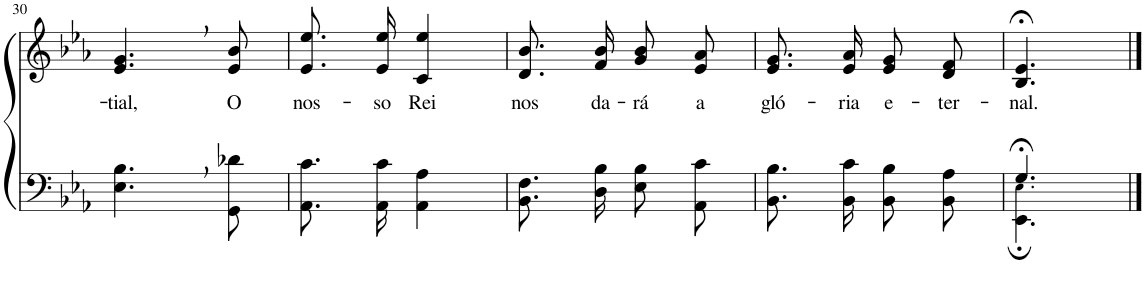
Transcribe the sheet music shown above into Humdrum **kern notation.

**kern	**kern	**text
*part2	*part1	*part1
*staff2	*staff1	*staff1
*I"Parte III e IV	*I"Parte I e II	*
!!LO:PB:g=z
*clefF4	*clefG2	*
*k[b-e-a-]	*k[b-e-a-]	*
*M2/4	*M2/4	*
=30	=30	=30
!	!	!LO:LY:b
4.E-\, 4.B-\,	4.e-/, 4.g/,	tial,
!	!	!LO:LY:b
8GG\ 8d-X\	8e-/ 8b-/	O
=31	=31	=31
!	!	!LO:LY:b
8.AA-\ 8.c\L	8.e-/ 8.ee-/L	nos-
!	!	!LO:LY:b
16AA-\ 16c\Jk	16e-/ 16ee-/Jk	-so
!	!	!LO:LY:b
4AA-\ 4A-\	4c/ 4ee-/	Rei
=32	=32	=32
!	!	!LO:LY:b
8.BB-\ 8.F\L	8.d/ 8.b-/L	nos
!	!	!LO:LY:b
16D\ 16B-\Jk	16f/ 16b-/Jk	da-
!	!	!LO:LY:b
8E-\ 8B-\L	8g/ 8b-/L	-rá
!	!	!LO:LY:b
8AA-\ 8c\J	8e-/ 8a-/J	a
=33	=33	=33
!	!	!LO:LY:b
8.BB-\ 8.B-\L	8.e-/ 8.g/L	gló-
!	!	!LO:LY:b
16BB-\ 16c\Jk	16e-/ 16a-/Jk	-ria
!	!	!LO:LY:b
8BB-\ 8B-\L	8e-/ 8g/L	e-
!	!	!LO:LY:b
8BB-\ 8A-\J	8d/ 8f/J	-ter-
=34	=34	=34
*^	*	*
!	!	!	!LO:LY:b
4.G;</	4.EE-\; 4.E-!\;	4.B-/;< 4.e-/;<	-nal.
*v	*v	*	*
==	==	==
*-	*-	*-
